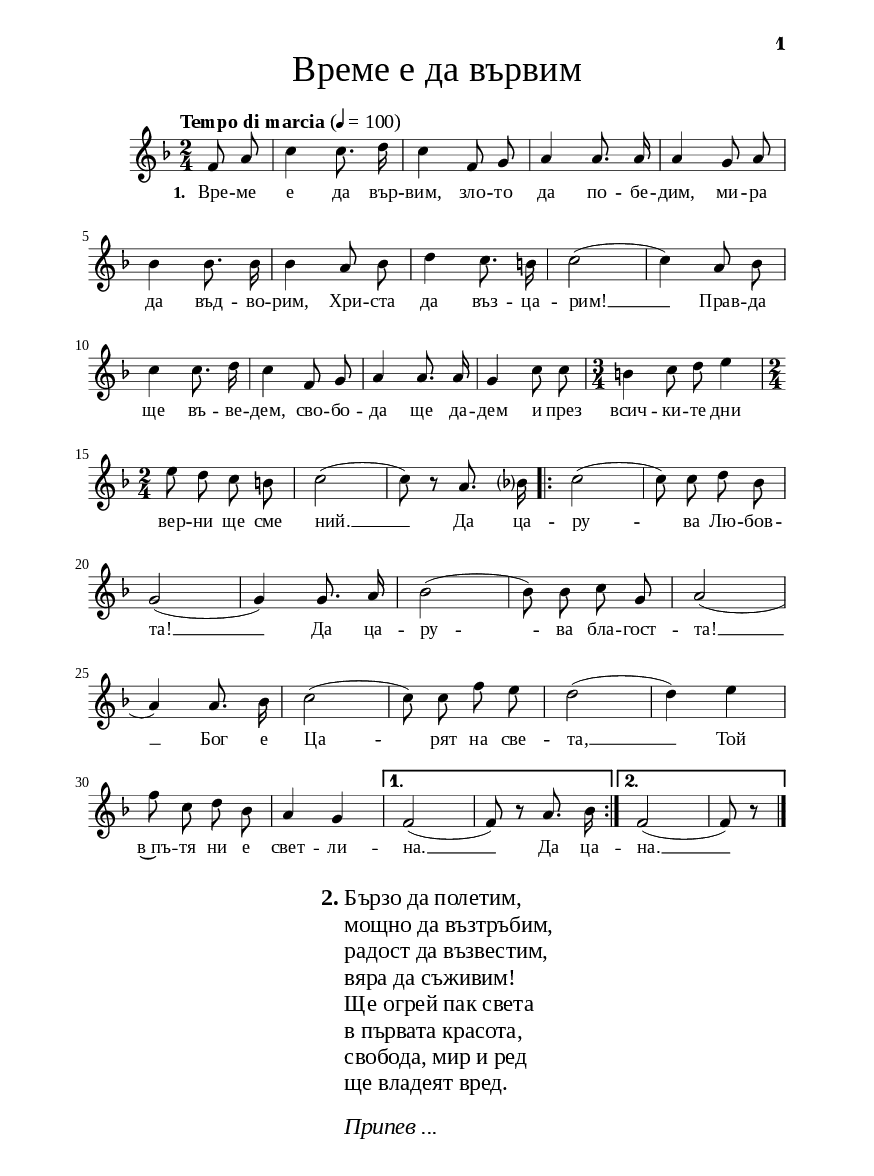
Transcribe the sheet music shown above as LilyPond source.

\version "2.24.4"

% include paper part and global functions
\include "include/globals.ily"

\bookpart {
  \label #'ref042
  \tocItem \markup "Време е да вървим"
  \include "include/bookpart-paper.ily"
  \score {
    \include "include/score-layout.ily"

    \new Voice \absolute  {
      \clef treble
      \key f \major
      \time 2/4
      \tempoFunc "Tempo di marcia" 4 "100"
      \autoBeamOff
      \partial 4

      f'8 a'8 | c''4 c''8. d''16 |  c''4 f'8 g'8 | a'4 a'8. a'16 | a'4 g'8 a'8  \break

      bes'4 bes'8. bes'16 | bes'4 a'8 bes'8 | d''4 c''8. b'16 | c''2 (| c''4) a'8 bes'8 | \break

      c''4 c''8. d''16 | c''4 f'8 g'8 | a'4 a'8. a'16 | g'4 c''8 c''8 | \time 3/4 b'4 c''8 d''8 e''4| \break


      \time 2/4 e''8 d''8 c''8 b'8 | c''2 (| c''8) r8 a'8. bes'?16 | \repeat volta 2 {
        c''2 (| c''8) c''8 d''8 bes'8  |\break

        g'2 (| g'4 ) g'8. a'16| bes'2 ( |  bes'8 ) bes'8 c''8 g'8|   a'2 ( | \break

        a'4 ) a'8. bes'16| c''2 ( | c''8 ) c''8 f''8 e''8 | d''2 (|d''4 ) e''4 \break

        f''8 c''8 d''8 bes'8 | a'4 g'4 |
      } \alternative { { f'2 ( | f'8 ) r8 a'8. bes'16 | } { f'2 (| f' 8 ) r8 \bar "|." \break } }

    }

    \addlyrics {
      \set stanza = "1. " Вре -- ме е да вър -- вим, зло -- то да по -- бе -- дим, ми -- ра
      да въд -- во -- рим, Хри -- ста да въз -- ца -- рим! __   Прав -- да
      ще въ -- ве -- дем, сво -- бо -- да ще да -- дем и през всич -- ки -- те
      дни вер -- ни ще сме ний. __  Да ца -- ру -- ва Лю -- бов -- та! __
      Да ца -- ру -- ва бла -- гост -- та! __
      Бог е Ца -- рят на све -- та, __  Той в~пъ -- тя ни е свет -- ли  -- на. __ Да ца -- на. __
    }

    \header {
      title = \titleFunc #'ref_desc_6 "Време е да вървим" "Vreme e da vărvim"
    }

    \midi{}

  } % score
  \markup \vspace #1
  \markup \abs-fontsize #11 \override #`(baseline-skip . ,bgCoupletBaselineSkip) {
    
    \fill-line {
      \column {
        \line {
          \bold "2."
          \column {
            "Бързо да полетим,"
            "мощно да възтръбим,"
            "радост да възвестим,"
            "вяра да съживим! "
            "Ще огрей пак света "
            "в първата красота, "
            "свобода, мир и ред  "
            "ще владеят вред. "
          }
        }

        \vspace #1
        \line {
          \bold " "
          \column {
            \italic "  Припев ..."
          }
        }
      }
    }
  }
} % bookpart
